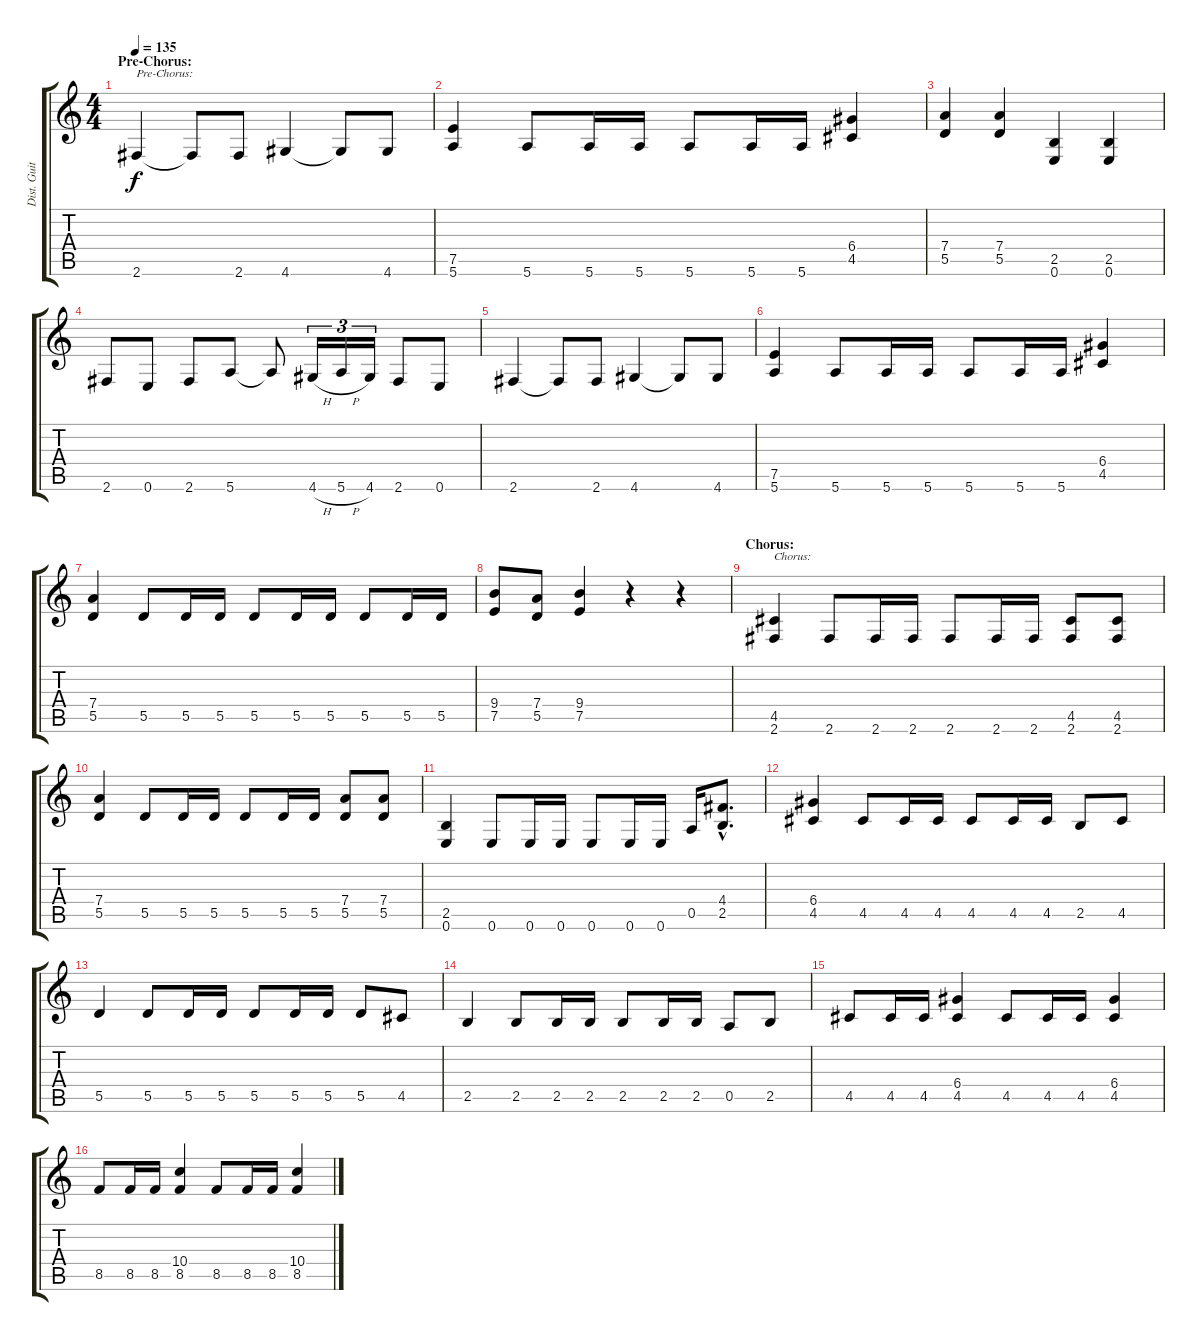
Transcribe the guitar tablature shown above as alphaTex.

\track ("Dist. Guitar 1" "Dist. Guit") {instrument distortionguitar}
\staff {score tabs}
\tuning (E4 B3 G3 D3 A2 E2) {hide}
\ts (4 4)
\section ("" "Pre-Chorus:")
\tempo 135
\clef g2
\ks c
2.6.4{txt "Pre-Chorus:" dy f} 2.6{t}.8 2.6.8 4.6.4 4.6{t}.8 4.6.8 |
(7.5 5.6).4 5.6.8 5.6.16 5.6.16 5.6.8 5.6.16 5.6.16 (6.4 4.5).4 |
(7.4 5.5).4 (7.4 5.5).4 (2.5 0.6).4 (2.5 0.6).4 |
2.6.8 0.6.8 2.6.8 5.6.8 5.6{t}.8 4.6{h}.16{tu (3 2)} 5.6{h}.16{tu (3 2)} 4.6.16{tu (3 2)} 2.6.8 0.6.8 |
2.6.4 2.6{t}.8 2.6.8 4.6.4 4.6{t}.8 4.6.8 |
(7.5 5.6).4 5.6.8 5.6.16 5.6.16 5.6.8 5.6.16 5.6.16 (6.4 4.5).4 |
(7.4 5.5).4 5.5.8 5.5.16 5.5.16 5.5.8 5.5.16 5.5.16 5.5.8 5.5.16 5.5.16 |
(9.4 7.5).8 (7.4 5.5).8 (9.4 7.5).4 r.4 r.4 |
\section ("" "Chorus:")
(4.5 2.6).4{txt "Chorus:"} 2.6.8 2.6.16 2.6.16 2.6.8 2.6.16 2.6.16 (4.5 2.6).8 (4.5 2.6).8 |
(7.4 5.5).4 5.5.8 5.5.16 5.5.16 5.5.8 5.5.16 5.5.16 (7.4 5.5).8 (7.4 5.5).8 |
(2.5 0.6).4 0.6.8 0.6.16 0.6.16 0.6.8 0.6.16 0.6.16 0.5.16 (4.4{hac} 2.5{hac}).8{d} |
(6.4 4.5).4 4.5.8 4.5.16 4.5.16 4.5.8 4.5.16 4.5.16 2.5.8 4.5.8 |
5.5.4 5.5.8 5.5.16 5.5.16 5.5.8 5.5.16 5.5.16 5.5.8 4.5.8 |
2.5.4 2.5.8 2.5.16 2.5.16 2.5.8 2.5.16 2.5.16 0.5.8 2.5.8 |
4.5.8 4.5.16 4.5.16 (6.4 4.5).4 4.5.8 4.5.16 4.5.16 (6.4 4.5).4 |
8.5.8 8.5.16 8.5.16 (10.4 8.5).4 8.5.8 8.5.16 8.5.16 (10.4 8.5).4
